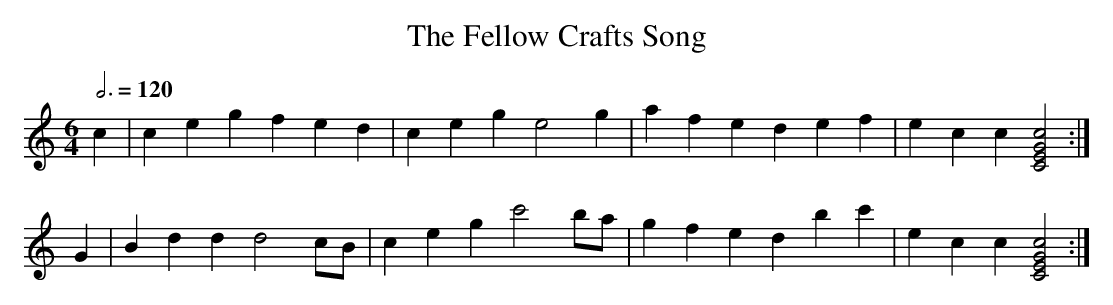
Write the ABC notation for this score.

X:1
T:The Fellow Crafts Song
M:6/4
L:1/4
Q:3/4=120
K:C
c|ceg fed   |ceg e2g    |afe def |ecc [C2E2G2c2]:|
G|Bdd d2c/B/|ceg c'2b/a/|gfe dbc'|ecc [C2E2G2c2]:|
